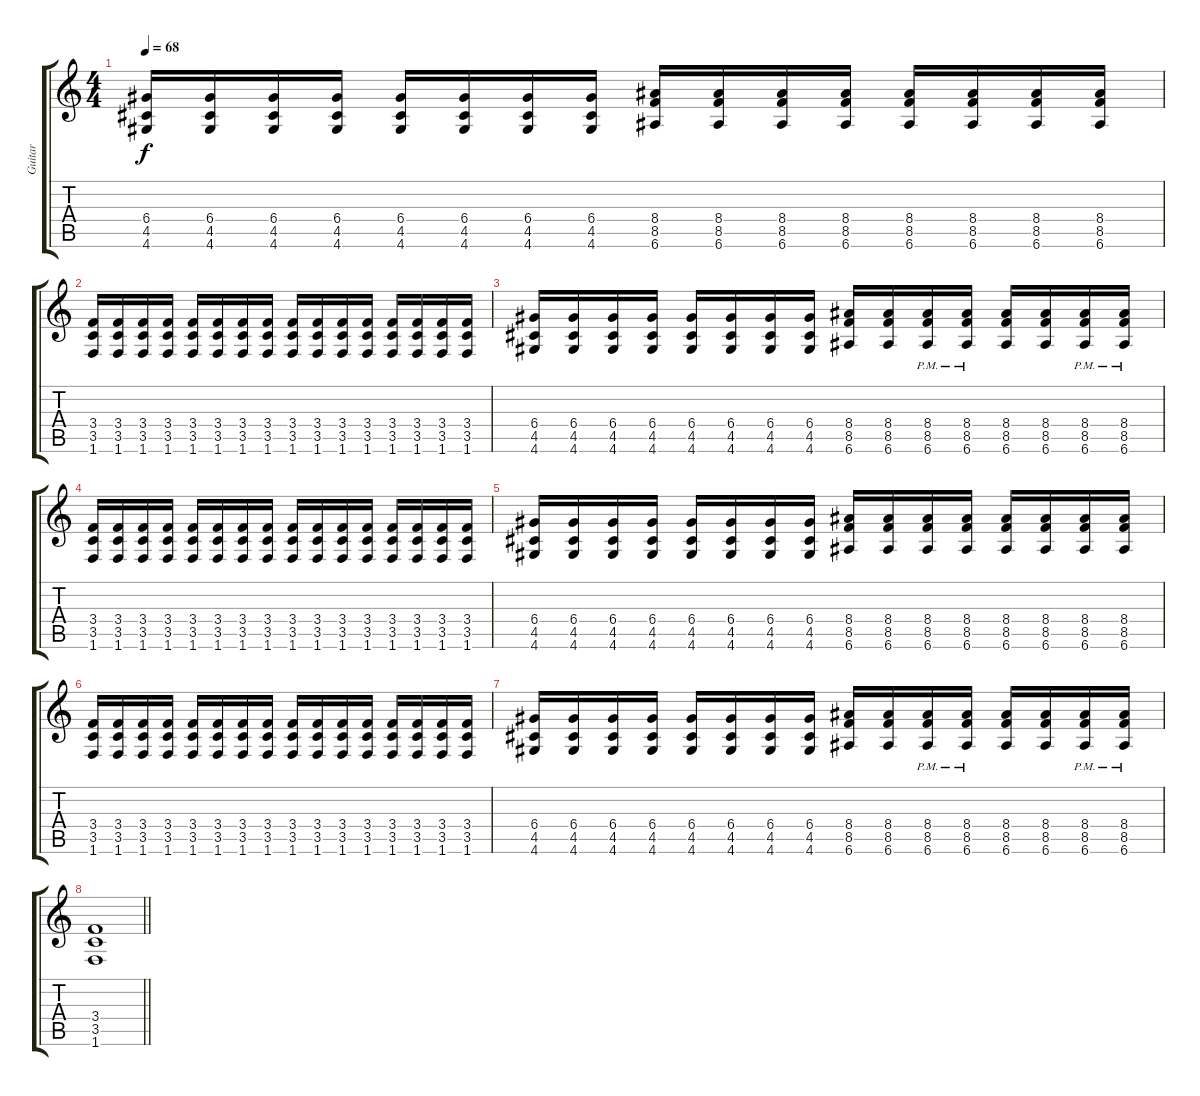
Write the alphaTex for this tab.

\track ("Guitar" "Guitar") {instrument distortionguitar}
\staff {score tabs}
\tuning (E4 B3 G3 D3 A2 E2) {hide}
\ts (4 4)
\tempo 68
\clef g2
\ks c
(6.4 4.5 4.6).16{dy f} (6.4 4.5 4.6).16 (6.4 4.5 4.6).16 (6.4 4.5 4.6).16 (6.4 4.5 4.6).16 (6.4 4.5 4.6).16 (6.4 4.5 4.6).16 (6.4 4.5 4.6).16 (8.4 8.5 6.6).16 (8.4 8.5 6.6).16 (8.4 8.5 6.6).16 (8.4 8.5 6.6).16 (8.4 8.5 6.6).16 (8.4 8.5 6.6).16 (8.4 8.5 6.6).16 (8.4 8.5 6.6).16 |
(3.4 3.5 1.6).16 (3.4 3.5 1.6).16 (3.4 3.5 1.6).16 (3.4 3.5 1.6).16 (3.4 3.5 1.6).16 (3.4 3.5 1.6).16 (3.4 3.5 1.6).16 (3.4 3.5 1.6).16 (3.4 3.5 1.6).16 (3.4 3.5 1.6).16 (3.4 3.5 1.6).16 (3.4 3.5 1.6).16 (3.4 3.5 1.6).16 (3.4 3.5 1.6).16 (3.4 3.5 1.6).16 (3.4 3.5 1.6).16 |
(6.4 4.5 4.6).16 (6.4 4.5 4.6).16 (6.4 4.5 4.6).16 (6.4 4.5 4.6).16 (6.4 4.5 4.6).16 (6.4 4.5 4.6).16 (6.4 4.5 4.6).16 (6.4 4.5 4.6).16 (8.4 8.5 6.6).16 (8.4 8.5 6.6).16 (8.4{pm} 8.5{pm} 6.6{pm}).16 (8.4{pm} 8.5{pm} 6.6{pm}).16 (8.4 8.5 6.6).16 (8.4 8.5 6.6).16 (8.4{pm} 8.5{pm} 6.6{pm}).16 (8.4{pm} 8.5{pm} 6.6{pm}).16 |
(3.4 3.5 1.6).16 (3.4 3.5 1.6).16 (3.4 3.5 1.6).16 (3.4 3.5 1.6).16 (3.4 3.5 1.6).16 (3.4 3.5 1.6).16 (3.4 3.5 1.6).16 (3.4 3.5 1.6).16 (3.4 3.5 1.6).16 (3.4 3.5 1.6).16 (3.4 3.5 1.6).16 (3.4 3.5 1.6).16 (3.4 3.5 1.6).16 (3.4 3.5 1.6).16 (3.4 3.5 1.6).16 (3.4 3.5 1.6).16 |
(6.4 4.5 4.6).16 (6.4 4.5 4.6).16 (6.4 4.5 4.6).16 (6.4 4.5 4.6).16 (6.4 4.5 4.6).16 (6.4 4.5 4.6).16 (6.4 4.5 4.6).16 (6.4 4.5 4.6).16 (8.4 8.5 6.6).16 (8.4 8.5 6.6).16 (8.4 8.5 6.6).16 (8.4 8.5 6.6).16 (8.4 8.5 6.6).16 (8.4 8.5 6.6).16 (8.4 8.5 6.6).16 (8.4 8.5 6.6).16 |
(3.4 3.5 1.6).16 (3.4 3.5 1.6).16 (3.4 3.5 1.6).16 (3.4 3.5 1.6).16 (3.4 3.5 1.6).16 (3.4 3.5 1.6).16 (3.4 3.5 1.6).16 (3.4 3.5 1.6).16 (3.4 3.5 1.6).16 (3.4 3.5 1.6).16 (3.4 3.5 1.6).16 (3.4 3.5 1.6).16 (3.4 3.5 1.6).16 (3.4 3.5 1.6).16 (3.4 3.5 1.6).16 (3.4 3.5 1.6).16 |
(6.4 4.5 4.6).16 (6.4 4.5 4.6).16 (6.4 4.5 4.6).16 (6.4 4.5 4.6).16 (6.4 4.5 4.6).16 (6.4 4.5 4.6).16 (6.4 4.5 4.6).16 (6.4 4.5 4.6).16 (8.4 8.5 6.6).16 (8.4 8.5 6.6).16 (8.4{pm} 8.5{pm} 6.6{pm}).16 (8.4{pm} 8.5{pm} 6.6{pm}).16 (8.4 8.5 6.6).16 (8.4 8.5 6.6).16 (8.4{pm} 8.5{pm} 6.6{pm}).16 (8.4{pm} 8.5{pm} 6.6{pm}).16 |
\barLineRight lightlight
(3.4 3.5 1.6).1{volume 2}
